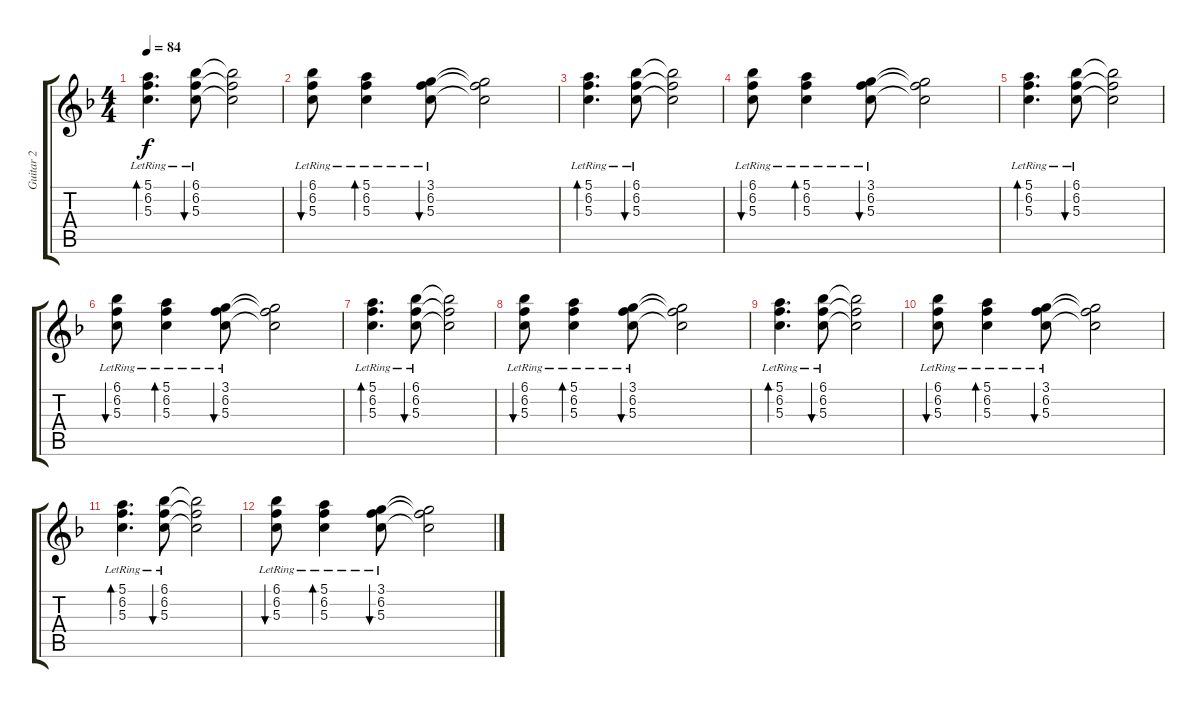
\track ("Guitar 2" "Guitar 2") {mute instrument acousticguitarnylon}
\staff {score tabs}
\tuning (E4 B3 G3 D3 A2 E2) {hide}
\ts (4 4)
\tempo 84
\clef g2
\ks f
(5.1{lr} 6.2{lr} 5.3{lr}).4{d bd 120 dy f} (6.1{lr} 6.2{lr} 5.3{lr}).8{bu 120} (6.1{t} 6.2{t} 5.3{t}).2 |
(6.1{lr} 6.2{lr} 5.3{lr}).8{bu 120} (5.1{lr} 6.2{lr} 5.3{lr}).4{bd 120} (3.1{lr} 6.2{lr} 5.3{lr}).8{bu 60} (3.1{t} 6.2{t} 5.3{t}).2 |
(5.1{lr} 6.2{lr} 5.3{lr}).4{d bd 120} (6.1{lr} 6.2{lr} 5.3{lr}).8{bu 120} (6.1{t} 6.2{t} 5.3{t}).2 |
(6.1{lr} 6.2{lr} 5.3{lr}).8{bu 120} (5.1{lr} 6.2{lr} 5.3{lr}).4{bd 120} (3.1{lr} 6.2{lr} 5.3{lr}).8{bu 60} (3.1{t} 6.2{t} 5.3{t}).2 |
(5.1{lr} 6.2{lr} 5.3{lr}).4{d bd 120} (6.1{lr} 6.2{lr} 5.3{lr}).8{bu 120} (6.1{t} 6.2{t} 5.3{t}).2 |
(6.1{lr} 6.2{lr} 5.3{lr}).8{bu 120} (5.1{lr} 6.2{lr} 5.3{lr}).4{bd 120} (3.1{lr} 6.2{lr} 5.3{lr}).8{bu 60} (3.1{t} 6.2{t} 5.3{t}).2 |
(5.1{lr} 6.2{lr} 5.3{lr}).4{d bd 120} (6.1{lr} 6.2{lr} 5.3{lr}).8{bu 120} (6.1{t} 6.2{t} 5.3{t}).2 |
(6.1{lr} 6.2{lr} 5.3{lr}).8{bu 120} (5.1{lr} 6.2{lr} 5.3{lr}).4{bd 120} (3.1{lr} 6.2{lr} 5.3{lr}).8{bu 60} (3.1{t} 6.2{t} 5.3{t}).2 |
(5.1{lr} 6.2{lr} 5.3{lr}).4{d bd 120 volume 12} (6.1{lr} 6.2{lr} 5.3{lr}).8{bu 120} (6.1{t} 6.2{t} 5.3{t}).2 |
(6.1{lr} 6.2{lr} 5.3{lr}).8{bu 120 volume 11} (5.1{lr} 6.2{lr} 5.3{lr}).4{bd 120} (3.1{lr} 6.2{lr} 5.3{lr}).8{bu 60} (3.1{t} 6.2{t} 5.3{t}).2 |
(5.1{lr} 6.2{lr} 5.3{lr}).4{d bd 120 volume 10} (6.1{lr} 6.2{lr} 5.3{lr}).8{bu 120} (6.1{t} 6.2{t} 5.3{t}).2 |
(6.1{lr} 6.2{lr} 5.3{lr}).8{bu 120 volume 9} (5.1{lr} 6.2{lr} 5.3{lr}).4{bd 120} (3.1{lr} 6.2{lr} 5.3{lr}).8{bu 60} (3.1{t} 6.2{t} 5.3{t}).2
